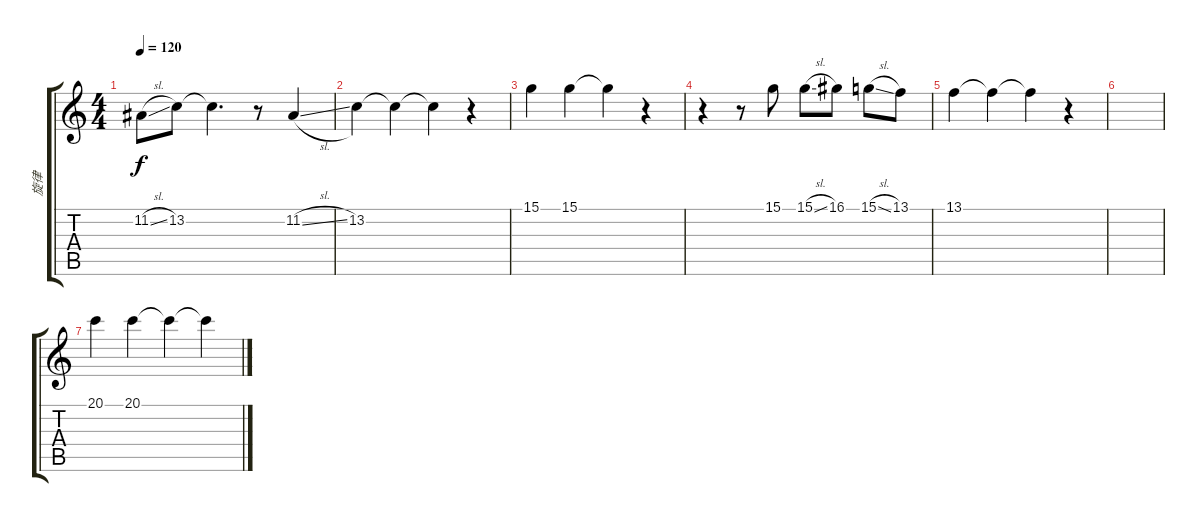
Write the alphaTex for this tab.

\track ("旋律" "旋律") {instrument celesta}
\staff {score tabs}
\tuning (E4 B3 G3 D3 A2 E2) {hide}
\ts (4 4)
\tempo 120
\clef g2
\ks c
11.2{sl}.8{dy f} 13.2.8 13.2{t}.4{d} r.8 11.2{sl}.4 |
13.2.4 13.2{t}.4 13.2{t}.4 r.4 |
15.1.4 15.1.4 15.1{t}.4 r.4 |
r.4 r.8 15.1.8 15.1{sl}.8 16.1.8 15.1{sl}.8 13.1.8 |
13.1.4 13.1{t}.4 13.1{t}.4 r.4 |
|
20.1.4 20.1.4 20.1{t}.4 20.1{t}.4
